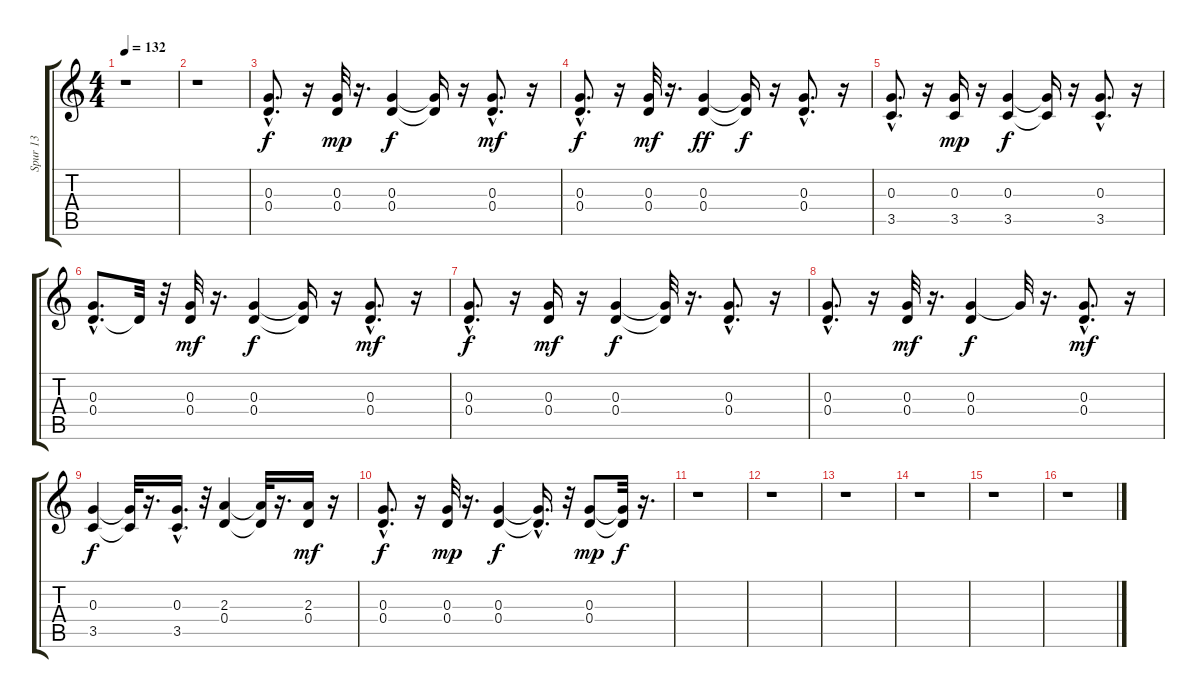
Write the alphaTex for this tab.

\track ("Spur 13" "Spur 13") {instrument overdrivenguitar}
\staff {score tabs}
\tuning (E4 B3 G3 D3 A2 E2) {hide}
\ts (4 4)
\tempo 132
\clef g2
\ks c
r.1{dy f} |
r.1 |
(0.3{hac} 0.4{hac}).8{d} r.16 (0.3 0.4).32{dy mp} r.16{d} (0.3 0.4).4{dy f} (0.3{t} 0.4{t}).16 r.16 (0.3{hac} 0.4).8{d dy mf} r.16 |
(0.3{hac} 0.4{hac}).8{d dy f} r.16 (0.3 0.4).32{dy mf} r.16{d} (0.3 0.4).4{dy ff} (0.3{t} 0.4{t}).16{dy f} r.16 (0.3{hac} 0.4{hac}).8{d} r.16 |
(0.3{hac} 3.5{hac}).8{d} r.16 (0.3 3.5).16{dy mp} r.16 (0.3 3.5).4{dy f} (0.3{t} 3.5{t}).16 r.16 (0.3{hac} 3.5{hac}).8{d} r.16 |
(0.3{hac} 0.4{hac}).8{d} 0.4{t}.32 r.32 (0.3 0.4).32{dy mf} r.16{d} (0.3 0.4).4{dy f} (0.3{t} 0.4{t}).16 r.16 (0.3{hac} 0.4{hac}).8{d dy mf} r.16 |
(0.3{hac} 0.4{hac}).8{d dy f} r.16 (0.3 0.4).16{dy mf} r.16 (0.3 0.4).4{dy f} (0.3{t} 0.4{t}).32 r.16{d} (0.3{hac} 0.4{hac}).8{d} r.16 |
(0.3{hac} 0.4{hac}).8{d} r.16 (0.3 0.4).32{dy mf} r.16{d} (0.3 0.4).4{dy f} 0.3{t}.32 r.16{d} (0.3{hac} 0.4{hac}).8{d dy mf} r.16 |
(0.3 3.5).4{dy f} (0.3{t} 3.5{t}).32 r.16{d} (0.3{hac} 3.5).16{d} r.32 (2.3 0.4).4 (2.3{t} 0.4{t}).32 r.16{d} (2.3 0.4).16{dy mf} r.16 |
(0.3{hac} 0.4{hac}).8{d dy f} r.16 (0.3 0.4).32{dy mp} r.16{d} (0.3 0.4).4{dy f} (0.3{hac t} 0.4{t}).16{d} r.32 (0.3 0.4).8{dy mp} (0.3{t} 0.4{t}).32{dy f} r.16{d} |
r.1 |
r.1 |
r.1 |
r.1 |
r.1 |
r.1
